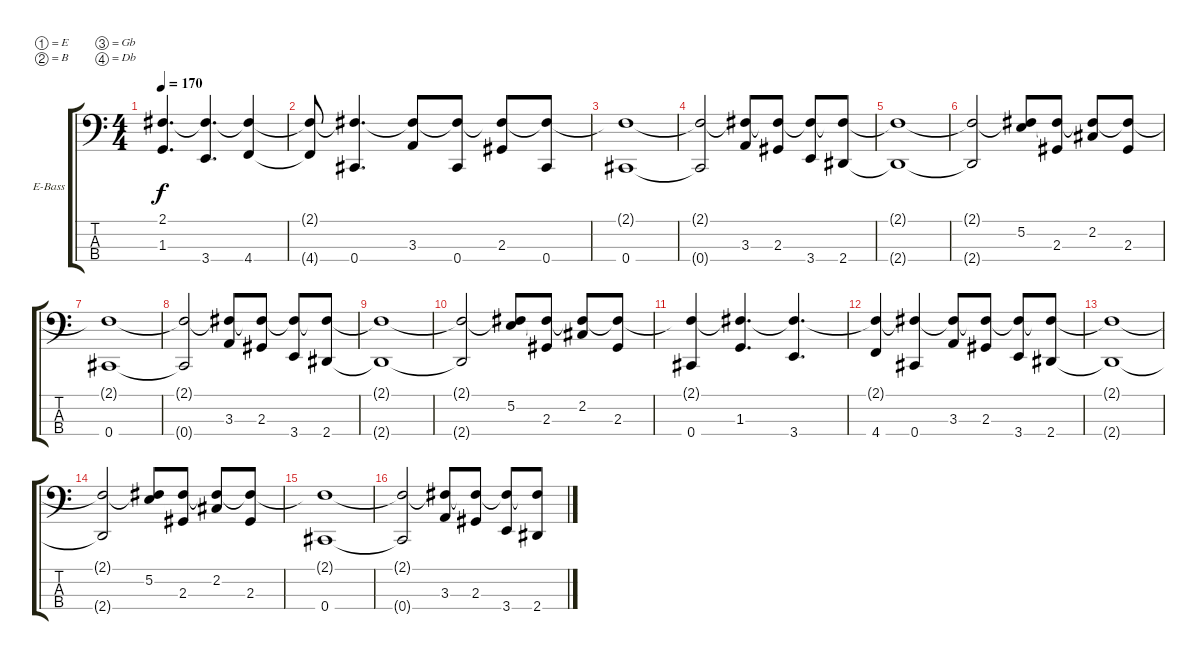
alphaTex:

\bracketExtendMode groupsimilarinstruments
\firstSystemTrackNameOrientation horizontal
\otherSystemsTrackNameOrientation horizontal
\track ("Dan" "E-Bass") {instrument electricbasspick}
\staff {score tabs}
\tuning (E2 B1 Gb1 Db1)
\ts (4 4)
\tempo 170
\clef f4
\ks c
(1.3 2.1{t}).4{d dy f} (3.4 2.1{t}).4{d} (4.4 2.1{t}).4 |
(4.4{t} 2.1{t}).8 (0.4 2.1{t}).4{d} (3.3 2.1{t}).8 (0.4 2.1{t}).8 (2.3 2.1{t}).8 (0.4 2.1{t}).8 |
(0.4 2.1{t}).1 |
(0.4{t} 2.1{t}).2 (3.3 2.1{t}).8 (2.3 2.1{t}).8 (3.4 2.1{t}).8 (2.4 2.1{t}).8 |
(2.4{t} 2.1{t}).1 |
(2.4{t} 2.1{t}).2 (5.2 2.1{t}).8 (2.3 2.1{t}).8 (2.2 2.1{t}).8 (2.3 2.1{t}).8 |
(0.4 2.1{t}).1 |
(0.4{t} 2.1{t}).2 (3.3 2.1{t}).8 (2.3 2.1{t}).8 (3.4 2.1{t}).8 (2.4 2.1{t}).8 |
(2.4{t} 2.1{t}).1 |
(2.4{t} 2.1{t}).2 (5.2 2.1{t}).8 (2.3 2.1{t}).8 (2.2 2.1{t}).8 (2.3 2.1{t}).8 |
(0.4 2.1{t}).4 (1.3 2.1{t}).4{d} (3.4 2.1{t}).4{d} |
(4.4 2.1{t}).4 (0.4 2.1{t}).4 (3.3 2.1{t}).8 (2.3 2.1{t}).8 (3.4 2.1{t}).8 (2.4 2.1{t}).8 |
(2.4{t} 2.1{t}).1 |
(2.4{t} 2.1{t}).2 (5.2 2.1{t}).8 (2.3 2.1{t}).8 (2.2 2.1{t}).8 (2.3 2.1{t}).8 |
(0.4 2.1{t}).1 |
(0.4{t} 2.1{t}).2 (3.3 2.1{t}).8 (2.3 2.1{t}).8 (3.4 2.1{t}).8 (2.4 2.1{t}).8
